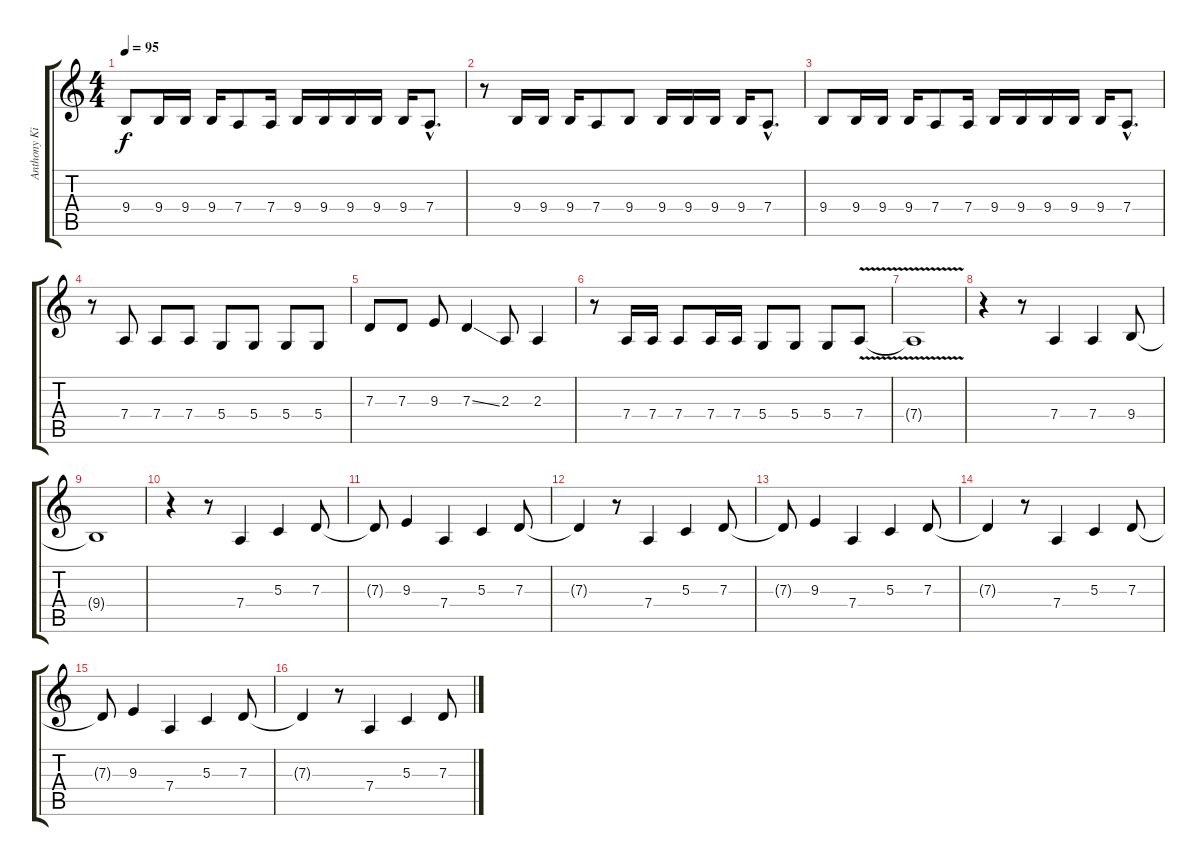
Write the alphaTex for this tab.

\track ("Anthony Kieds" "Anthony Ki") {instrument violin}
\staff {score tabs}
\tuning (E4 B3 G3 D3 A2 E2) {hide}
\ts (4 4)
\tempo 95
\clef g2
\ks c
9.4.8{dy f} 9.4.16 9.4.16 9.4.16 7.4.8 7.4.16 9.4.16 9.4.16 9.4.16 9.4.16 9.4.16 7.4{hac}.8{d} |
r.8 9.4.16 9.4.16 9.4.16 7.4.8 9.4.8 9.4.16 9.4.16 9.4.16 9.4.16 7.4{hac}.8{d} |
9.4.8 9.4.16 9.4.16 9.4.16 7.4.8 7.4.16 9.4.16 9.4.16 9.4.16 9.4.16 9.4.16 7.4{hac}.8{d} |
r.8 7.4.8 7.4.8 7.4.8 5.4.8 5.4.8 5.4.8 5.4.8 |
7.3.8 7.3.8 9.3.8 7.3{ss}.4 2.3.8 2.3.4 |
r.8 7.4.16 7.4.16 7.4.8 7.4.16 7.4.16 5.4.8 5.4.8 5.4.8 7.4{v}.8 |
7.4{t}.1 |
r.4 r.8 7.4.4 7.4.4 9.4.8 |
9.4{t}.1 |
r.4 r.8 7.4.4 5.3.4 7.3.8 |
7.3{t}.8 9.3.4 7.4.4 5.3.4 7.3.8 |
7.3{t}.4 r.8 7.4.4 5.3.4 7.3.8 |
7.3{t}.8 9.3.4 7.4.4 5.3.4 7.3.8 |
7.3{t}.4 r.8 7.4.4 5.3.4 7.3.8 |
7.3{t}.8 9.3.4 7.4.4 5.3.4 7.3.8 |
7.3{t}.4 r.8 7.4.4 5.3.4 7.3.8
